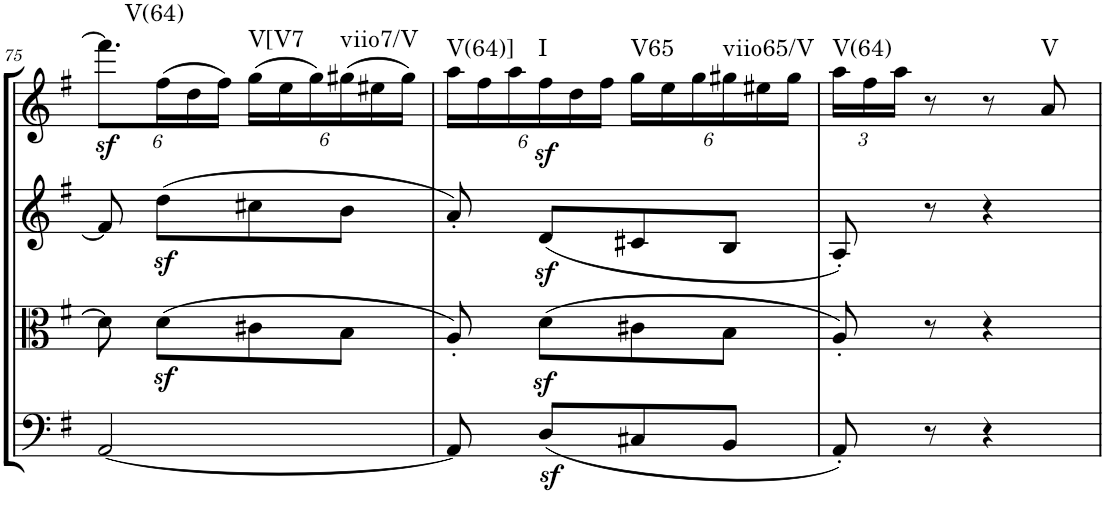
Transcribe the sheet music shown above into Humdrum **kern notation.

**kern	**kern	**kern	**kern	**dynam	**harte
*part4	*part3	*part2	*part1	*part1	*part1
*staff4	*staff3	*staff2	*staff1	*staff1	*
*I"Cello	*I"Viola	*I"2nd Violin	*I"1st Violin	*	*
*	*I'Vla	*I'Vln	*I'Vln	*	*
!!LO:PB:g=z
*clefF4	*clefC3	*clefG2	*clefG2	*	*
*k[f#]	*k[f#]	*k[f#]	*k[f#]	*	*
*G:	*G:	*G:	*G:	*	*
*M2/4	*M2/4	*M2/4	*M2/4	*	*
*	*	*	*Xbrackettup	*	*
=75	=75	=75	=75	=75	=75
!	!	!	!	!LO:DY:b	!LO:H:kt=V(64)
[2AA/	8d\]	8f#/]	12.fff#\L]	sf	N
.	(8dz<\L	(8ddz<\L	(24ff#\L	.	.
.	.	.	24dd\	.	.
.	.	.	24ff#\JJ)	.	.
!	!	!	!	!	!LO:H:kt=V[V7
.	8c#X\	8cc#X\	(24gg\LL	.	N
.	.	.	24ee\	.	.
.	.	.	24gg\)	.	.
!	!	!	!	!	!LO:H:kt=viio7/V
.	8B\J	8b\J	(24gg#X\	.	N
.	.	.	24ee#X\	.	.
.	.	.	24gg#\JJ)	.	.
=76	=76	=76	=76	=76	=76
!	!	!	!	!	!LO:H:kt=V(64)]
8AA/]	8A'/)	8a'/)	24aa\LL	.	N
.	.	.	24ff#\	.	.
.	.	.	24aa\	.	.
!	!	!	!	!	!LO:H:kt=I
(8Dz>/L	(8dz>\L	(8dz>/L	24ff#\	.	N
.	.	.	24dd\	.	.
.	.	.	24ff#\JJ	.	.
!	!	!	!	!	!LO:H:kt=V65
8C#X/	8c#X\	8c#X/	24gg\LL	.	N
.	.	.	24ee\	.	.
.	.	.	24gg\	.	.
!	!	!	!	!	!LO:H:kt=viio65/V
8BB/J	8B\J	8B/J	24gg#X\	.	N
.	.	.	24ee#X\	.	.
.	.	.	24gg#\JJ	.	.
=77	=77	=77	=77	=77	=77
!	!	!	!	!	!LO:H:kt=V(64)
8AA'/)	8A'/)	8A'/)	24aa\LL	.	N
.	.	.	24ff#\	.	.
.	.	.	24aa\JJ	.	.
8r	8r	8r	8r	.	.
4r	4r	4r	8r	.	.
!	!	!	!	!	!LO:H:kt=V
.	.	.	8a/	.	N
=	=	=	=	=	=
*-	*-	*-	*-	*-	*-
